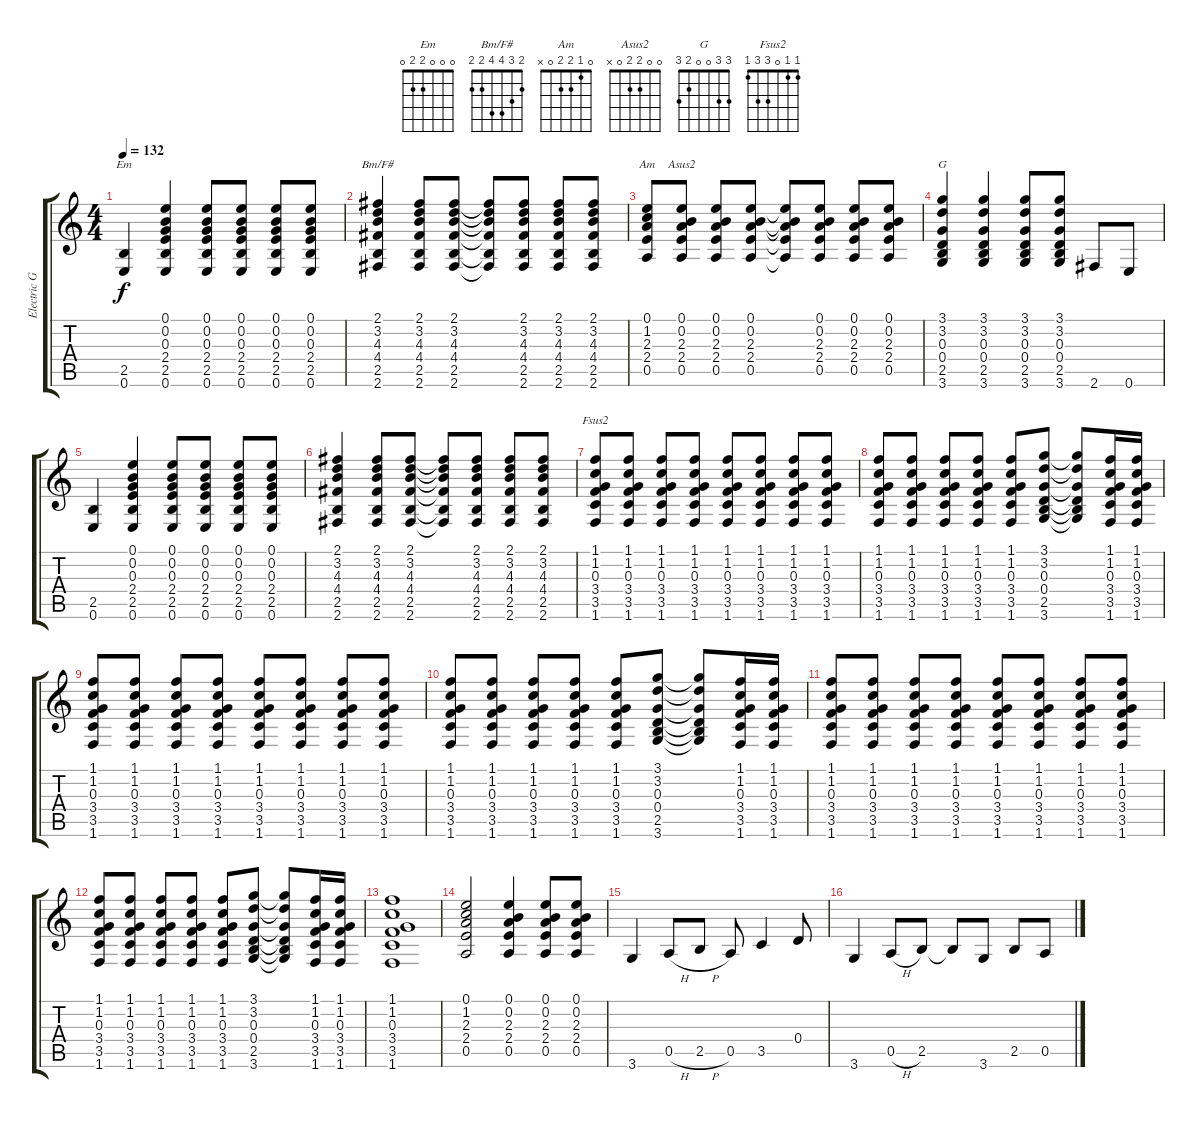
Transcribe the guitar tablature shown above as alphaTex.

\track ("Electric Guitar" "Electric G") {instrument overdrivenguitar}
\staff {score tabs}
\tuning (E4 B3 G3 D3 A2 E2) {hide}
\chord ("Em" 0 0 0 2 2 0)
\chord ("Bm/F#" 2 3 4 4 2 2)
\chord ("Am" 0 1 2 2 0 x)
\chord ("Asus2" 0 0 2 2 0 x)
\chord ("G" 3 3 0 0 2 3)
\chord ("Fsus2" 1 1 0 3 3 1)
\ts (4 4)
\tempo 132
\clef g2
\ks c
(2.5 0.6).4{ch "Em" dy f} (0.1 0.2 0.3 2.4 2.5 0.6).4 (0.1 0.2 0.3 2.4 2.5 0.6).8 (0.1 0.2 0.3 2.4 2.5 0.6).8 (0.1 0.2 0.3 2.4 2.5 0.6).8 (0.1 0.2 0.3 2.4 2.5 0.6).8 |
(2.1 3.2 4.3 4.4 2.5 2.6).4{ch "Bm/F#"} (2.1 3.2 4.3 4.4 2.5 2.6).8 (2.1 3.2 4.3 4.4 2.5 2.6).8 (2.1{t} 3.2{t} 4.3{t} 4.4{t} 2.5{t} 2.6{t}).8 (2.1 3.2 4.3 4.4 2.5 2.6).8 (2.1 3.2 4.3 4.4 2.5 2.6).8 (2.1 3.2 4.3 4.4 2.5 2.6).8 |
(0.1 1.2 2.3 2.4 0.5).8{ch "Am"} (0.1 0.2 2.3 2.4 0.5).8{ch "Asus2"} (0.1 0.2 2.3 2.4 0.5).8 (0.1 0.2 2.3 2.4 0.5).8 (0.1{t} 0.2{t} 2.3{t} 2.4{t} 0.5{t}).8 (0.1 0.2 2.3 2.4 0.5).8 (0.1 0.2 2.3 2.4 0.5).8 (0.1 0.2 2.3 2.4 0.5).8 |
(3.1 3.2 0.3 0.4 2.5 3.6).4{ch "G"} (3.1 3.2 0.3 0.4 2.5 3.6).4 (3.1 3.2 0.3 0.4 2.5 3.6).8 (3.1 3.2 0.3 0.4 2.5 3.6).8 2.6.8 0.6.8 |
(2.5 0.6).4 (0.1 0.2 0.3 2.4 2.5 0.6).4 (0.1 0.2 0.3 2.4 2.5 0.6).8 (0.1 0.2 0.3 2.4 2.5 0.6).8 (0.1 0.2 0.3 2.4 2.5 0.6).8 (0.1 0.2 0.3 2.4 2.5 0.6).8 |
(2.1 3.2 4.3 4.4 2.5 2.6).4 (2.1 3.2 4.3 4.4 2.5 2.6).8 (2.1 3.2 4.3 4.4 2.5 2.6).8 (2.1{t} 3.2{t} 4.3{t} 4.4{t} 2.5{t} 2.6{t}).8 (2.1 3.2 4.3 4.4 2.5 2.6).8 (2.1 3.2 4.3 4.4 2.5 2.6).8 (2.1 3.2 4.3 4.4 2.5 2.6).8 |
(1.1 1.2 0.3 3.4 3.5 1.6).8{ch "Fsus2"} (1.1 1.2 0.3 3.4 3.5 1.6).8 (1.1 1.2 0.3 3.4 3.5 1.6).8 (1.1 1.2 0.3 3.4 3.5 1.6).8 (1.1 1.2 0.3 3.4 3.5 1.6).8 (1.1 1.2 0.3 3.4 3.5 1.6).8 (1.1 1.2 0.3 3.4 3.5 1.6).8 (1.1 1.2 0.3 3.4 3.5 1.6).8 |
(1.1 1.2 0.3 3.4 3.5 1.6).8 (1.1 1.2 0.3 3.4 3.5 1.6).8 (1.1 1.2 0.3 3.4 3.5 1.6).8 (1.1 1.2 0.3 3.4 3.5 1.6).8 (1.1 1.2 0.3 3.4 3.5 1.6).8 (3.1 3.2 0.3 0.4 2.5 3.6).8 (3.1{t} 3.2{t} 0.3{t} 0.4{t} 2.5{t} 3.6{t}).8 (1.1 1.2 0.3 3.4 3.5 1.6).16 (1.1 1.2 0.3 3.4 3.5 1.6).16 |
(1.1 1.2 0.3 3.4 3.5 1.6).8 (1.1 1.2 0.3 3.4 3.5 1.6).8 (1.1 1.2 0.3 3.4 3.5 1.6).8 (1.1 1.2 0.3 3.4 3.5 1.6).8 (1.1 1.2 0.3 3.4 3.5 1.6).8 (1.1 1.2 0.3 3.4 3.5 1.6).8 (1.1 1.2 0.3 3.4 3.5 1.6).8 (1.1 1.2 0.3 3.4 3.5 1.6).8 |
(1.1 1.2 0.3 3.4 3.5 1.6).8 (1.1 1.2 0.3 3.4 3.5 1.6).8 (1.1 1.2 0.3 3.4 3.5 1.6).8 (1.1 1.2 0.3 3.4 3.5 1.6).8 (1.1 1.2 0.3 3.4 3.5 1.6).8 (3.1 3.2 0.3 0.4 2.5 3.6).8 (3.1{t} 3.2{t} 0.3{t} 0.4{t} 2.5{t} 3.6{t}).8 (1.1 1.2 0.3 3.4 3.5 1.6).16 (1.1 1.2 0.3 3.4 3.5 1.6).16 |
(1.1 1.2 0.3 3.4 3.5 1.6).8 (1.1 1.2 0.3 3.4 3.5 1.6).8 (1.1 1.2 0.3 3.4 3.5 1.6).8 (1.1 1.2 0.3 3.4 3.5 1.6).8 (1.1 1.2 0.3 3.4 3.5 1.6).8 (1.1 1.2 0.3 3.4 3.5 1.6).8 (1.1 1.2 0.3 3.4 3.5 1.6).8 (1.1 1.2 0.3 3.4 3.5 1.6).8 |
(1.1 1.2 0.3 3.4 3.5 1.6).8 (1.1 1.2 0.3 3.4 3.5 1.6).8 (1.1 1.2 0.3 3.4 3.5 1.6).8 (1.1 1.2 0.3 3.4 3.5 1.6).8 (1.1 1.2 0.3 3.4 3.5 1.6).8 (3.1 3.2 0.3 0.4 2.5 3.6).8 (3.1{t} 3.2{t} 0.3{t} 0.4{t} 2.5{t} 3.6{t}).8 (1.1 1.2 0.3 3.4 3.5 1.6).16 (1.1 1.2 0.3 3.4 3.5 1.6).16 |
(1.1 1.2 0.3 3.4 3.5 1.6).1 |
(0.1 1.2 2.3 2.4 0.5).2 (0.1 0.2 2.3 2.4 0.5).4 (0.1 0.2 2.3 2.4 0.5).8 (0.1 0.2 2.3 2.4 0.5).8 |
3.6.4 0.5{h}.8 2.5{h}.8 0.5.8 3.5.4 0.4.8 |
3.6.4 0.5{h}.8 2.5.8 2.5{t}.8 3.6.8 2.5.8 0.5.8
